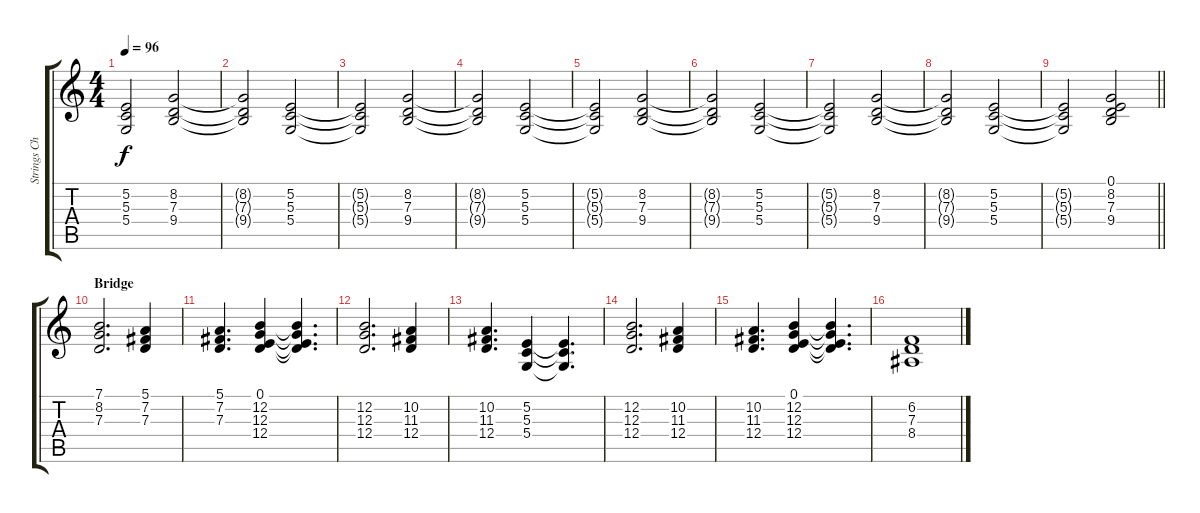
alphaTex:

\track ("Strings Chords" "Strings Ch") {instrument stringensemble1}
\staff {score tabs}
\tuning (E4 B3 G3 D3 A2 E2) {hide}
\ts (4 4)
\tempo 96
\clef g2
\ks c
(5.2{t} 5.3{t} 5.4{t}).2{dy f} (8.2 7.3 9.4).2 |
(8.2{t} 7.3{t} 9.4{t}).2 (5.2 5.3 5.4).2 |
(5.2{t} 5.3{t} 5.4{t}).2 (8.2 7.3 9.4).2 |
(8.2{t} 7.3{t} 9.4{t}).2 (5.2 5.3 5.4).2 |
(5.2{t} 5.3{t} 5.4{t}).2 (8.2 7.3 9.4).2 |
(8.2{t} 7.3{t} 9.4{t}).2 (5.2 5.3 5.4).2 |
(5.2{t} 5.3{t} 5.4{t}).2 (8.2 7.3 9.4).2 |
(8.2{t} 7.3{t} 9.4{t}).2 (5.2 5.3 5.4).2 |
\barLineRight lightlight
(5.2{t} 5.3{t} 5.4{t}).2 (0.1 8.2 7.3 9.4).2 |
\section ("" "Bridge")
(7.1 8.2 7.3).2{d} (5.1 7.2 7.3).4 |
(5.1 7.2 7.3).4{d} (0.1 12.2 12.3 12.4).4 (0.1{t} 12.2{t} 12.3{t} 12.4{t}).4{d} |
(12.2 12.3 12.4).2{d} (10.2 11.3 12.4).4 |
(10.2 11.3 12.4).4{d} (5.2 5.3 5.4).4 (5.2{t} 5.3{t} 5.4{t}).4{d} |
(12.2 12.3 12.4).2{d} (10.2 11.3 12.4).4 |
(10.2 11.3 12.4).4{d} (0.1 12.2 12.3 12.4).4 (0.1{t} 12.2{t} 12.3{t} 12.4{t}).4{d} |
(6.2 7.3 8.4).1
